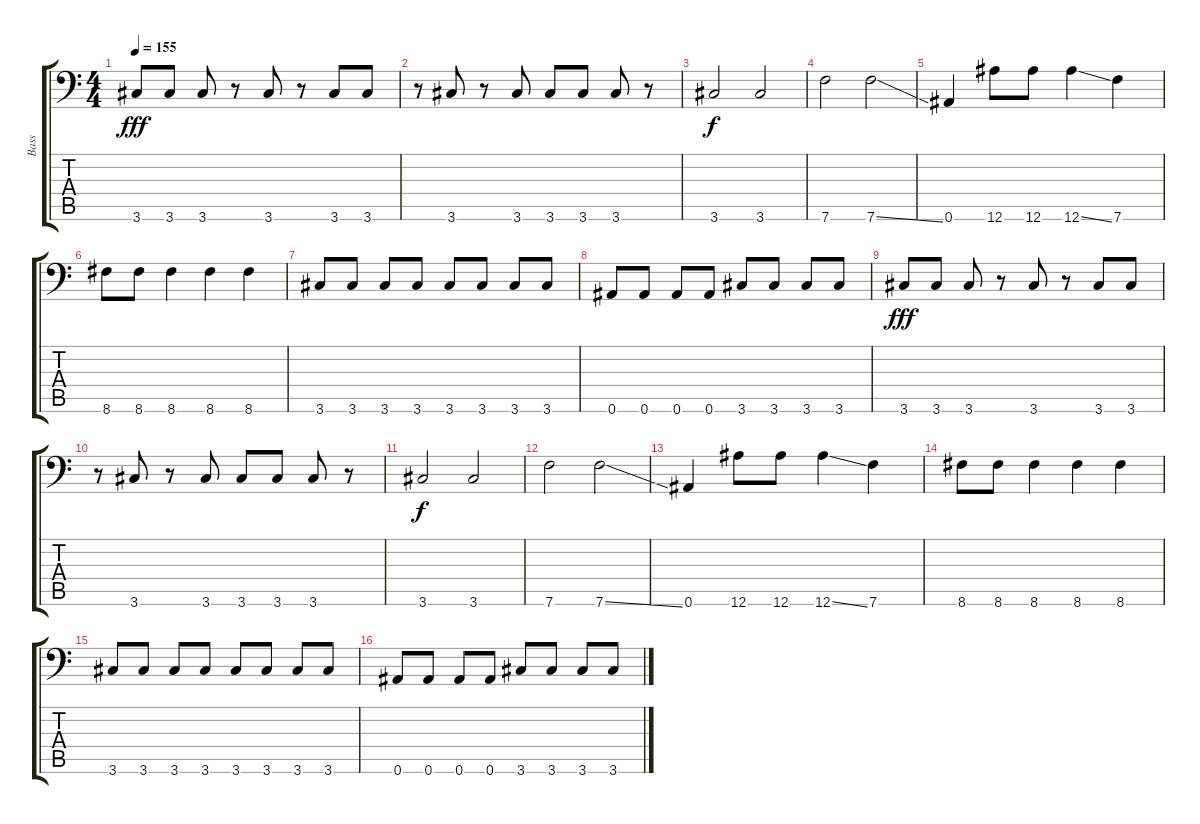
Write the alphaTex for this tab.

\track ("Bass" "Bass") {instrument electricbassfinger}
\staff {score tabs}
\tuning (C4 G3 Eb3 Bb2 F2 Bb1) {hide}
\ts (4 4)
\tempo 155
\clef f4
\ks c
3.6.8{dy fff} 3.6.8 3.6.8 r.8 3.6.8 r.8 3.6.8 3.6.8 |
r.8 3.6.8 r.8 3.6.8 3.6.8 3.6.8 3.6.8 r.8 |
3.6.2{dy f} 3.6.2 |
7.6.2 7.6{ss}.2 |
0.6.4 12.6.8 12.6.8 12.6{ss}.4 7.6.4 |
8.6.8 8.6.8 8.6.4 8.6.4 8.6.4 |
3.6.8 3.6.8 3.6.8 3.6.8 3.6.8 3.6.8 3.6.8 3.6.8 |
0.6.8 0.6.8 0.6.8 0.6.8 3.6.8 3.6.8 3.6.8 3.6.8 |
3.6.8{dy fff} 3.6.8 3.6.8 r.8 3.6.8 r.8 3.6.8 3.6.8 |
r.8 3.6.8 r.8 3.6.8 3.6.8 3.6.8 3.6.8 r.8 |
3.6.2{dy f} 3.6.2 |
7.6.2 7.6{ss}.2 |
0.6.4 12.6.8 12.6.8 12.6{ss}.4 7.6.4 |
8.6.8 8.6.8 8.6.4 8.6.4 8.6.4 |
3.6.8 3.6.8 3.6.8 3.6.8 3.6.8 3.6.8 3.6.8 3.6.8 |
0.6.8 0.6.8 0.6.8 0.6.8 3.6.8 3.6.8 3.6.8 3.6.8
